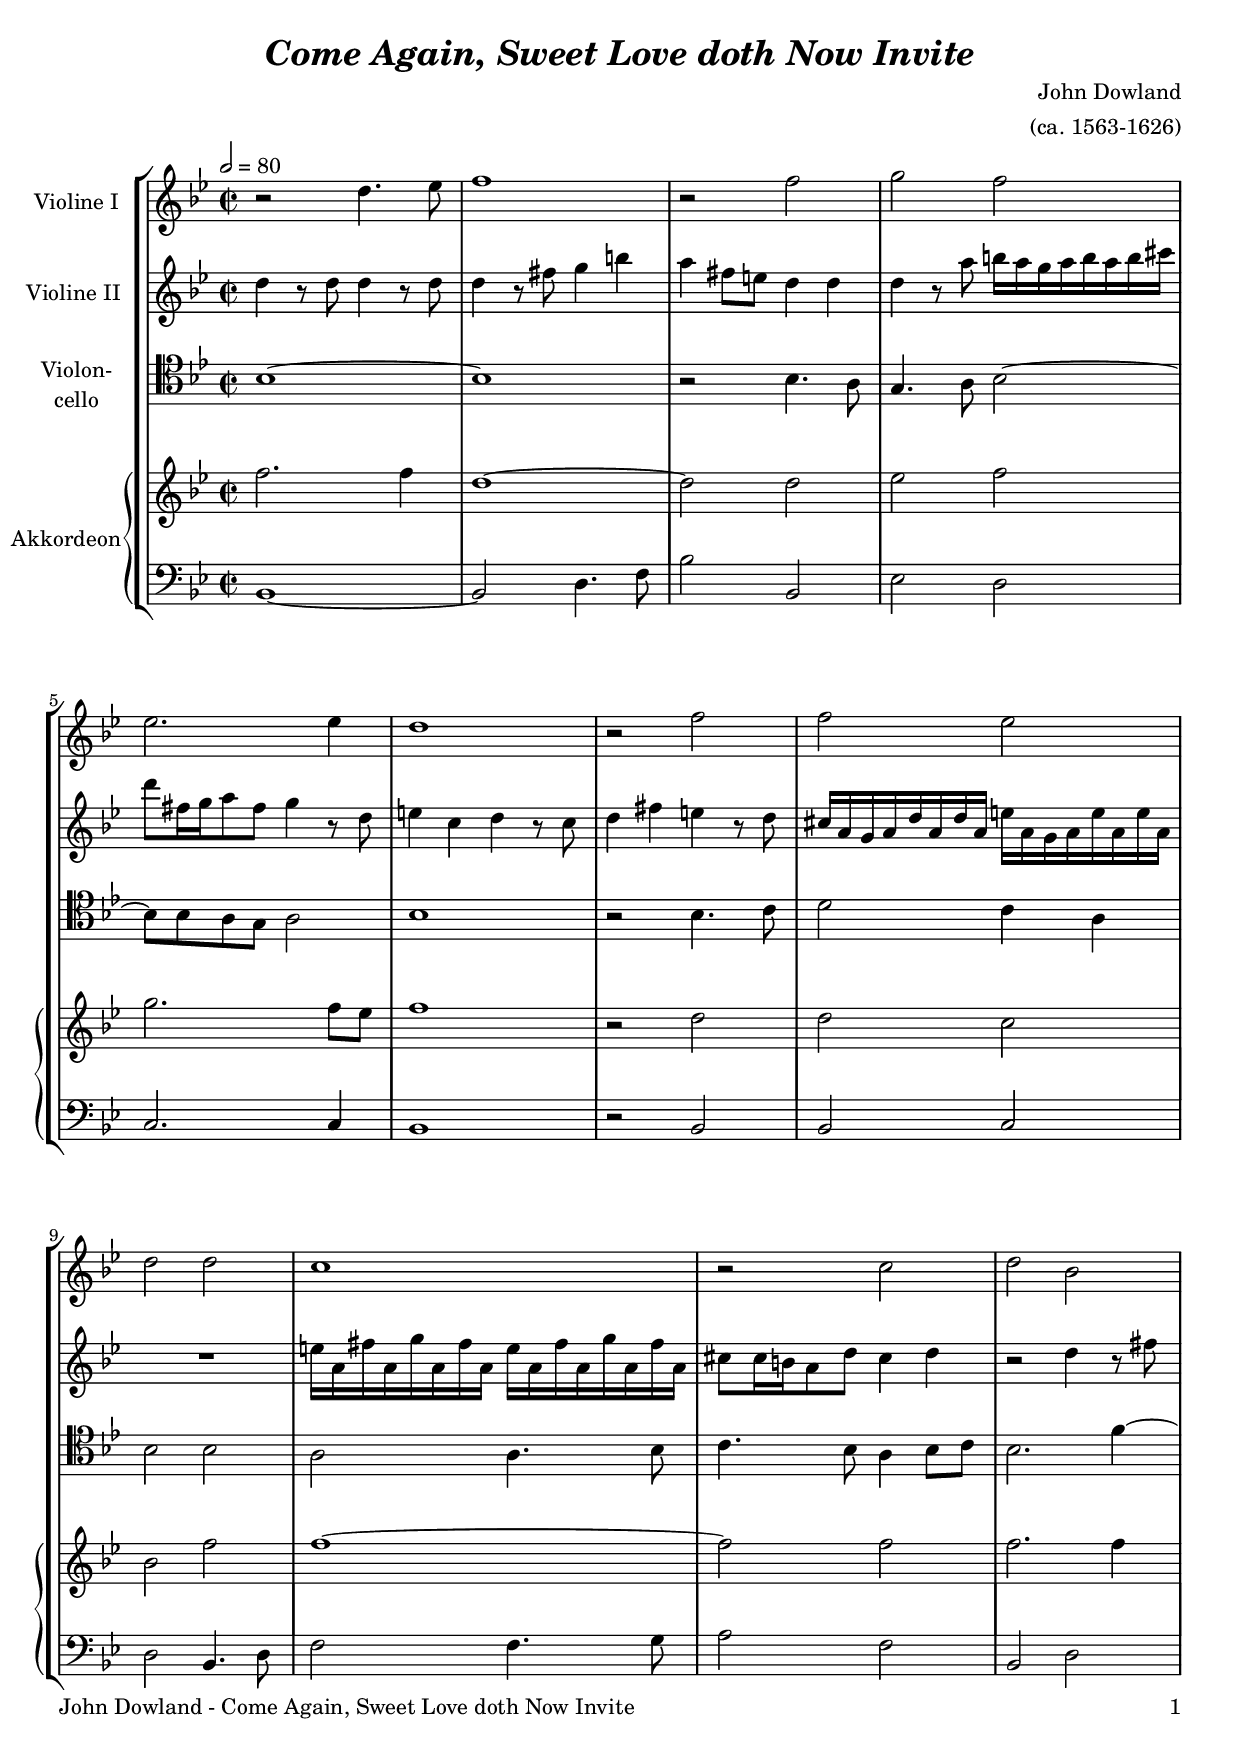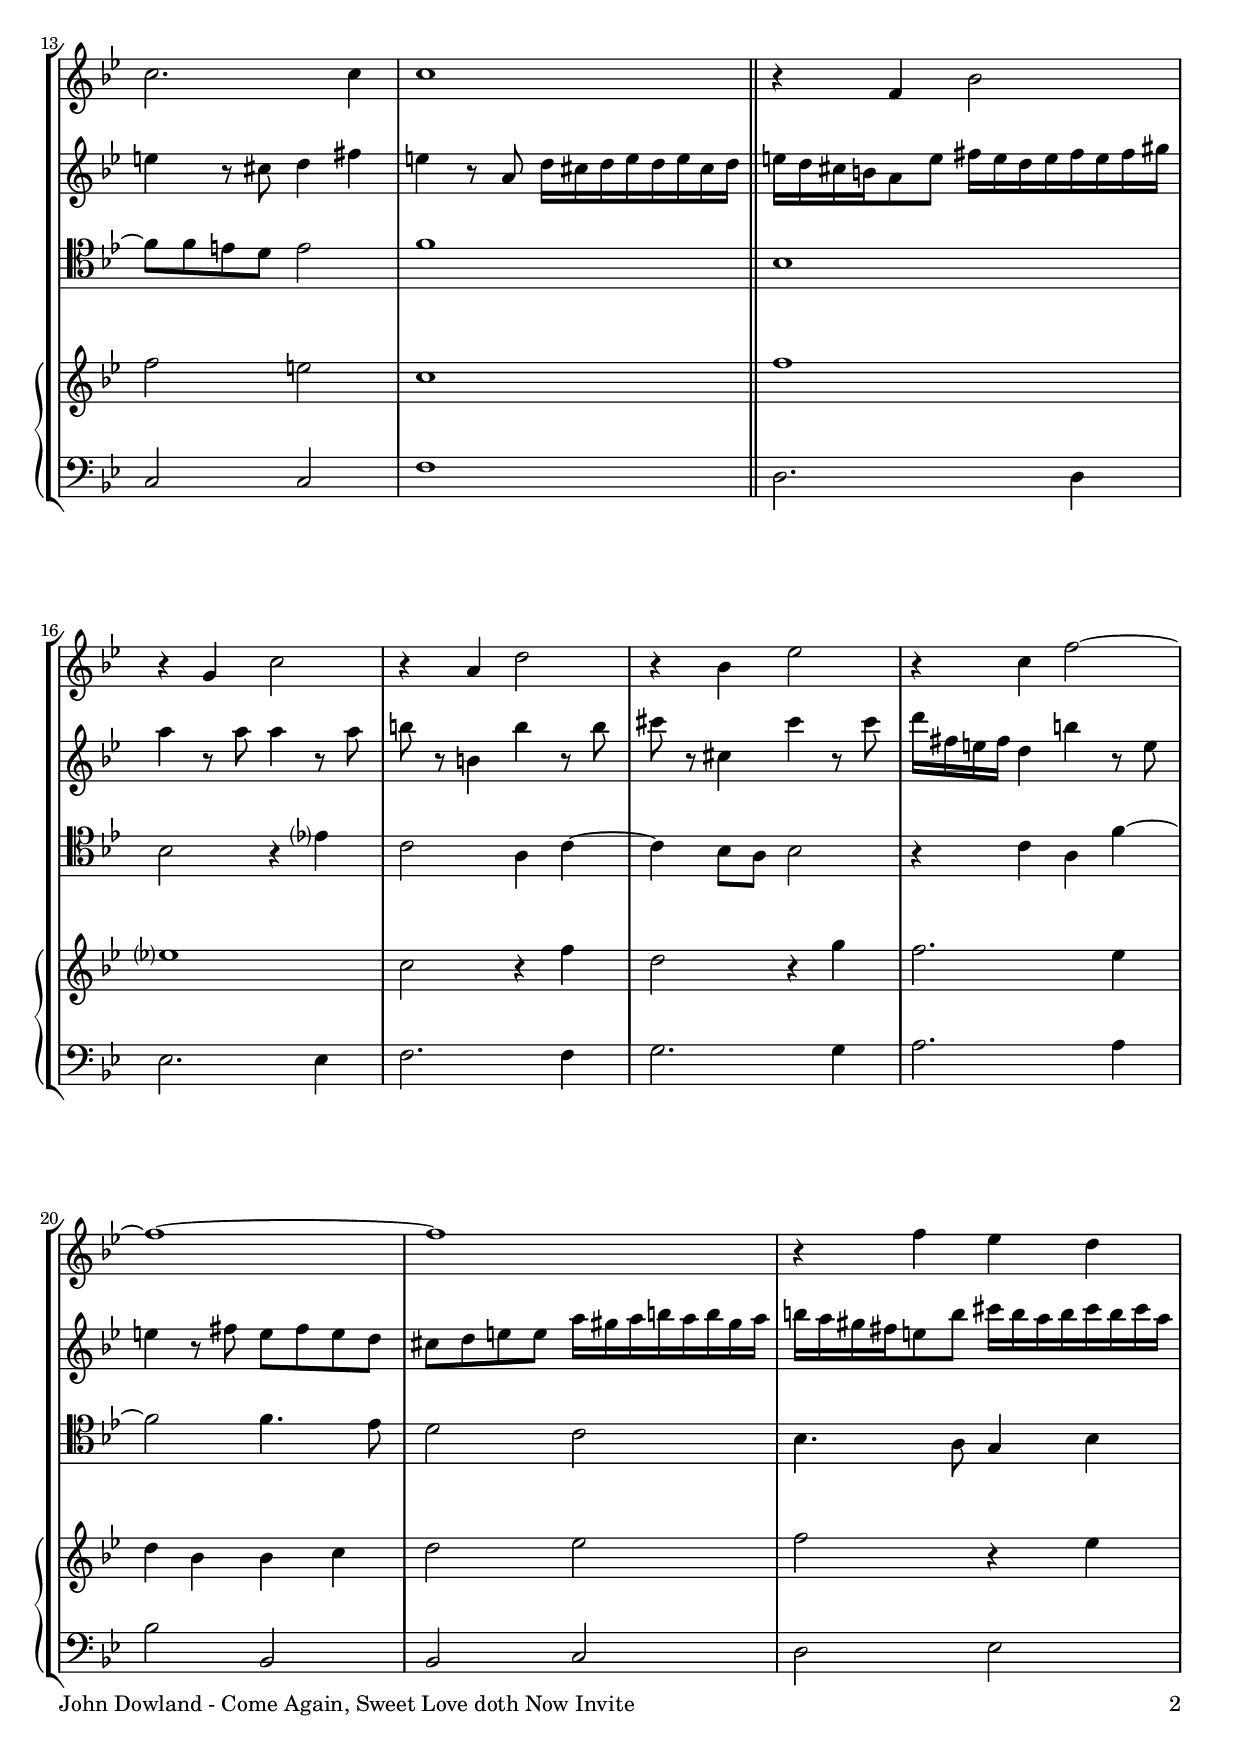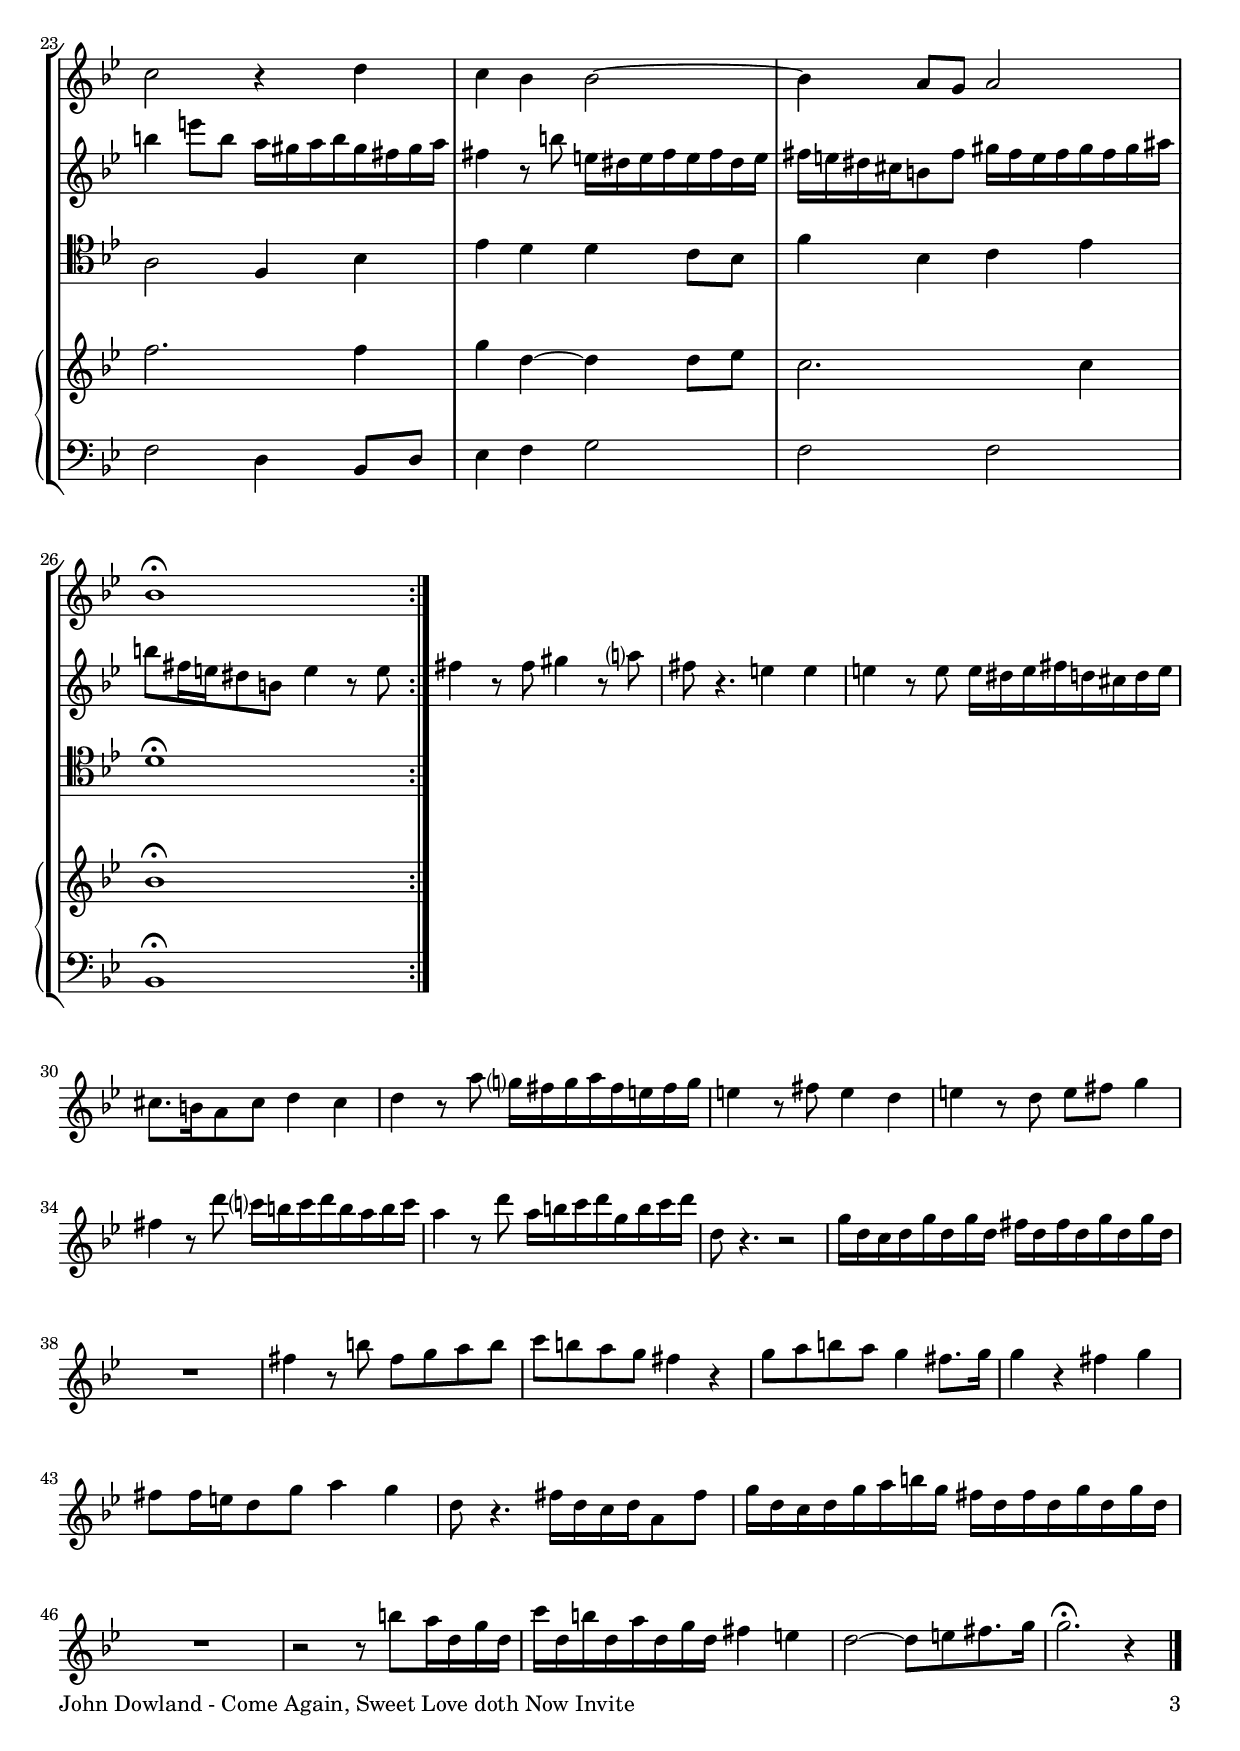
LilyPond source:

\version "2.24.3"
\include "deutsch.ly"

#(set-global-staff-size 19)

\header {
  title       = \markup \bold \italic "Come Again, Sweet Love doth Now Invite"
  composer    = "John Dowland"
  arranger    = "(ca. 1563-1626)"
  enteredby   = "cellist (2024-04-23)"
%  piece       = ""
}

voiceconsts = {
  \key f \major
  \time 2/2
%  \numericTimeSignature
  \compressEmptyMeasures
% Set default beaming for all staves
%  \set Timing.beamExceptions = #'()
%  \set Timing.baseMoment     = #(ly:make-moment 1 4)
%  \set Timing.beatStructure  = #'(1 1 1 1)
  \tempo 2=80
}

mivl = "violin"
miba = "cello"
% mikl = "bright acoustic"
% mikl = "church organ"
mikl = "concertina"

atem = \mark \markup \box \italic "a tempo"
rit  = \mark \markup \box \italic "rit."

va = \relative c'' {
  \voiceconsts

  \repeat volta 2 {
    r2 a4. b8
    c1
    r2 c
    d c
    b2. b4
    a1
    r2 c
    c b
    a a

    g1
    r2 g
    a f
    g2. g4
    g1 \bar "||"
    r4 c, f2
    r4 d g2
    r4 e a2
    r4 f b2

    r4 g c2~
    c1~
    c
    r4 c b a
    g2 r4 a
    g f f2~
    f4 e8 d e2
    f1\fermata
  }
}

\include "v2.ily"
vc = \relative c {
  \voiceconsts
  \clef "tenor"
  
  \repeat volta 2 {
    f1~
    f
    r2 f4. e8
    d4. e8 f2~
    f8 f e d e2
    f1
    r2 f4. g8
    a2 g4 e
    f2 f

    e e4. f8
    g4. f8 e4 f8 g
    f2. c'4~
    c8 c h a h2
    c1 \bar "||"
    f,
    f2 r4 b?
    g2 e4 g~
    g f8 e f2

    r4 g e c'~
    c2 c4. b8
    a2 g
    f4. e8 d4 f
    e2 c4 f
    b a a g8 f
    c'4 f, g b
    a1\fermata
  }
}

vd = \relative c'' {
  \voiceconsts

  \repeat volta 2 {
    c2. c4
    a1~
    a2 a
    b c
    d2. c8 b
    c1
    r2 a
    a g
    f c'

    c1~
    c2 c
    c2. c4
    c2 h
    g1 \bar "||"
    c
    b?
    g2 r4 c
    a2 r4 d

    c2. b4
    a f f g
    a2 b
    c r4 b
    c2. c4
    d a~ a a8 b
    g2. g4
    f1\fermata
  }
}

ve = \relative c, {
  \voiceconsts
  \clef "bass"
  
  \repeat volta 2 {
    f1~
    f2 a4. c8
    f2 f,
    b a
    g2. g4
    f1
    r2 f
    f g
    a f4. a8

    c2 c4. d8
    e2 c
    f, a
    g g
    c1 \bar "||"
    a2. a4
    b2. b4
    c2. c4
    d2. d4

    e2. e4
    f2 f,
    f g
    a b
    c a4 f8 a
    b4 c d2
    c c
    f,1\fermata
  }
}


music = \new StaffGroup <<
  \new Staff {
    \set Staff.midiInstrument = \mivl
    \set Staff.instrumentName = \markup \center-column { "Violine I" }
    \transpose f b { \va }
  }

  \new Staff {
    \set Staff.midiInstrument = \mivl
    \set Staff.instrumentName = \markup \center-column { "Violine II" }
    \transpose f b { \vb }
  }

  \new Staff {
    \set Staff.midiInstrument = \miba
    \set Staff.instrumentName = \markup \center-column { "Violon-" "cello" }
    \transpose f b { \vc }
  }

  \new PianoStaff <<
    \set PianoStaff.midiInstrument = \mikl
    \set PianoStaff.instrumentName = \markup \center-column { "Akkordeon" }
    <<
      \new Staff {
	\transpose f b { \vd }
%	\transpose f b { << \vd \\ \ve >> }
      }
      
      %    \new Dynamics \vdy
      
      \new Staff {
	\transpose f b { \ve }
%	\transpose f b { << \vf \\ \vg >> }
      }
    >>  
  >>
>>

\book {
  \paper {
    print-page-number = ##t
    print-first-page-number = ##t
    ragged-last-bottom = ##f
    oddHeaderMarkup = \markup \null
    evenHeaderMarkup = \markup \null
    oddFooterMarkup = \markup {
      \fill-line {
        \if \should-print-page-number
        "John Dowland - Come Again, Sweet Love doth Now Invite" \fromproperty #'page:page-number-string
      }
    }
    evenFooterMarkup = \oddFooterMarkup
  } \score {
    \music
    \layout {}
  }

  \score {
    \unfoldRepeats \music

    \midi {
      \context {
        \Score
      }
    }
  }
}
